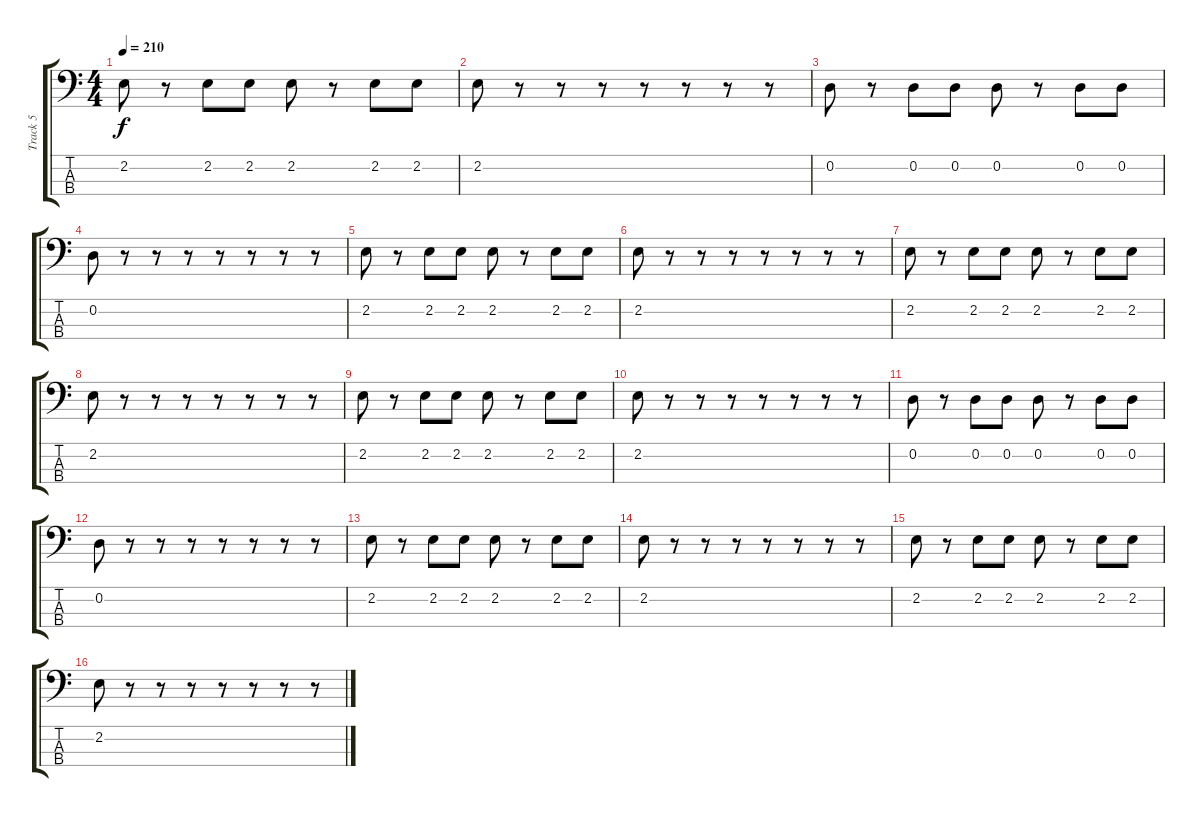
\track ("Track 5" "Track 5") {instrument electricbassfinger}
\staff {score tabs}
\tuning (G2 D2 A1 E1) {hide}
\ts (4 4)
\tempo 210
\clef f4
\ks c
2.2.8{dy f} r.8 2.2.8 2.2.8 2.2.8 r.8 2.2.8 2.2.8 |
2.2.8 r.8 r.8 r.8 r.8 r.8 r.8 r.8 |
0.2.8 r.8 0.2.8 0.2.8 0.2.8 r.8 0.2.8 0.2.8 |
0.2.8 r.8 r.8 r.8 r.8 r.8 r.8 r.8 |
2.2.8 r.8 2.2.8 2.2.8 2.2.8 r.8 2.2.8 2.2.8 |
2.2.8 r.8 r.8 r.8 r.8 r.8 r.8 r.8 |
2.2.8 r.8 2.2.8 2.2.8 2.2.8 r.8 2.2.8 2.2.8 |
2.2.8 r.8 r.8 r.8 r.8 r.8 r.8 r.8 |
2.2.8 r.8 2.2.8 2.2.8 2.2.8 r.8 2.2.8 2.2.8 |
2.2.8 r.8 r.8 r.8 r.8 r.8 r.8 r.8 |
0.2.8 r.8 0.2.8 0.2.8 0.2.8 r.8 0.2.8 0.2.8 |
0.2.8 r.8 r.8 r.8 r.8 r.8 r.8 r.8 |
2.2.8 r.8 2.2.8 2.2.8 2.2.8 r.8 2.2.8 2.2.8 |
2.2.8 r.8 r.8 r.8 r.8 r.8 r.8 r.8 |
2.2.8 r.8 2.2.8 2.2.8 2.2.8 r.8 2.2.8 2.2.8 |
2.2.8 r.8 r.8 r.8 r.8 r.8 r.8 r.8
